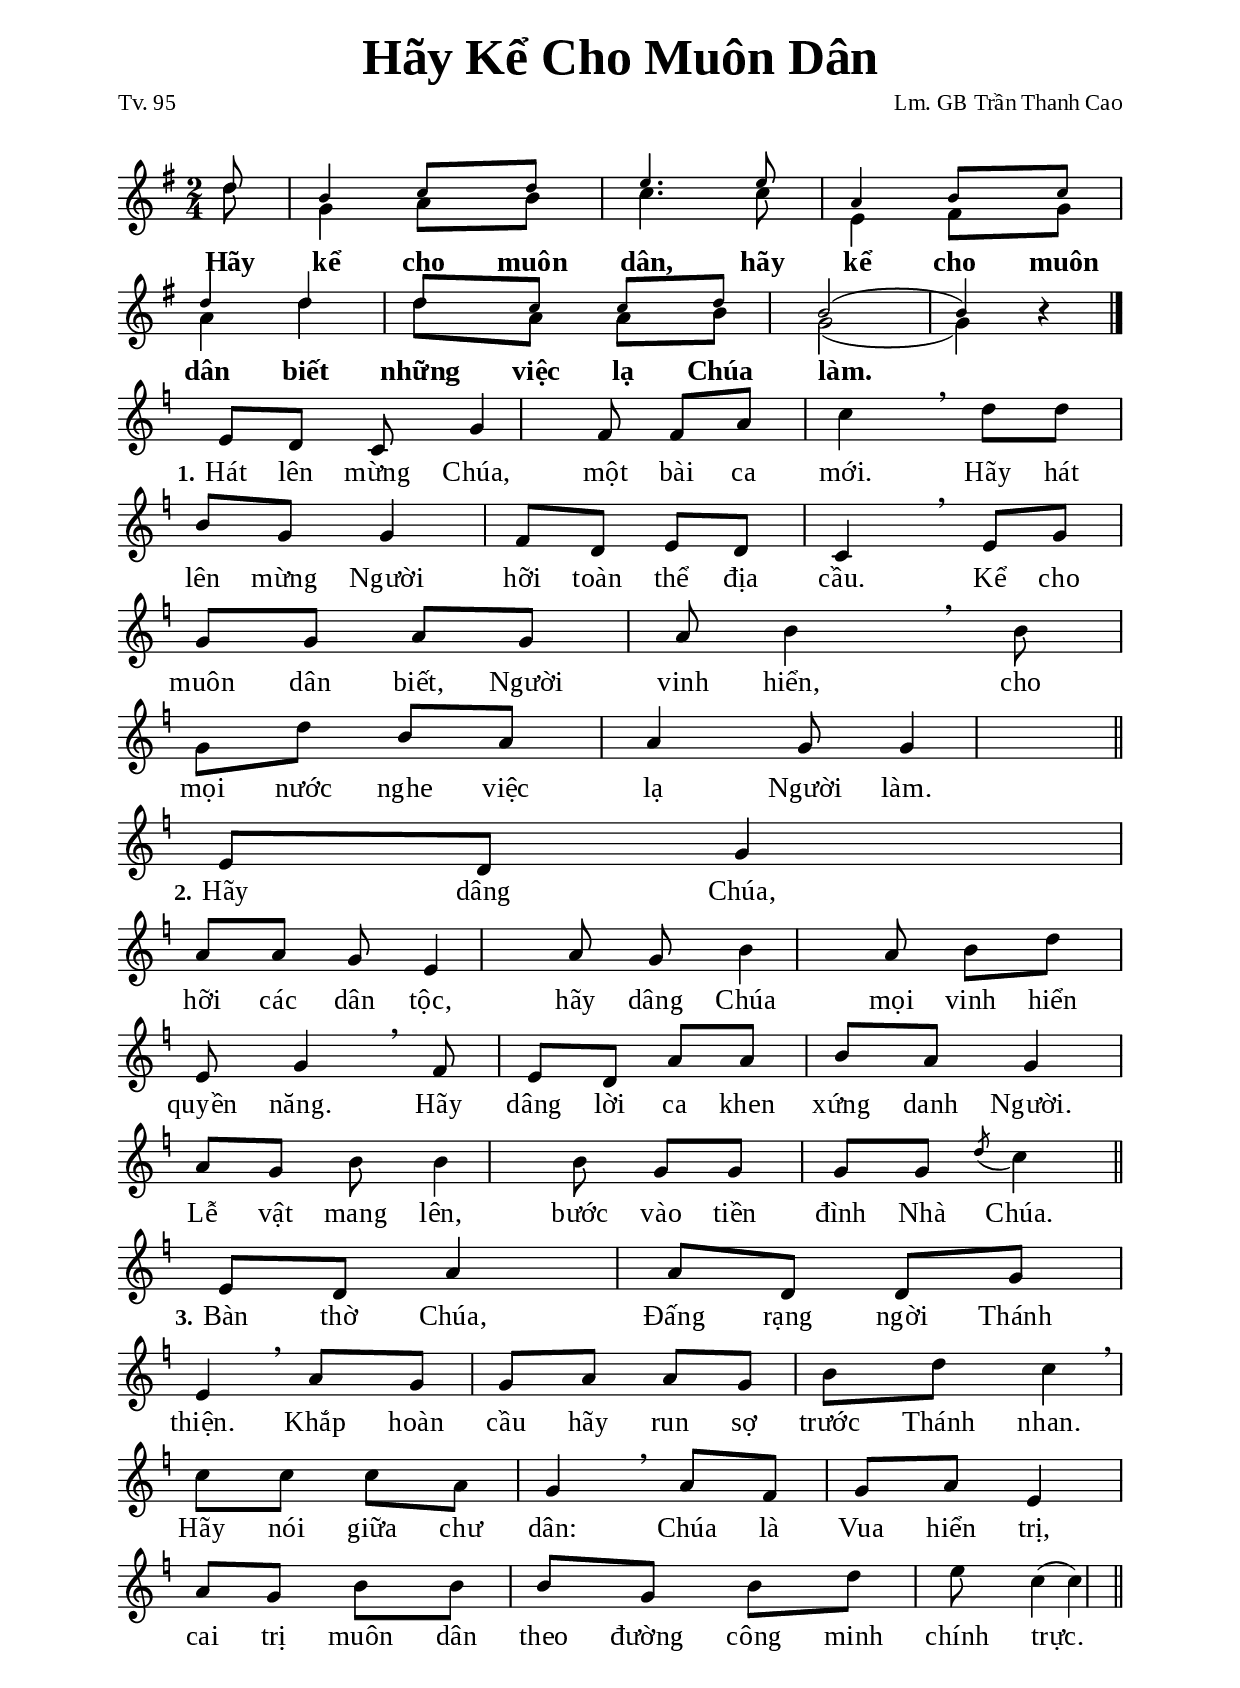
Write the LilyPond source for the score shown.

% Cài đặt chung
\version "2.22.1"
\include "english.ly"

\header {
  title = \markup { \fontsize #3 "Hãy Kể Cho Muôn Dân" }
  poet = "Tv. 95"
  composer = "Lm. GB Trần Thanh Cao"
  arranger = " "
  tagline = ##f
}

\paper {
  #(set-paper-size "a4")
  top-margin = 10\mm
  bottom-margin = 10\mm
  left-margin = 20\mm
  right-margin = 20\mm
  indent = #0
  #(define fonts
    (make-pango-font-tree
      "Liberation Serif"
      "Liberation Serif"
      "Liberation Serif"
      (/ 20 20)))
  page-count = #1
  system-system-spacing = #'((basic-distance . 13))
  score-system-spacing = #'((basic-distance . 13))
}

% Nhạc điệp khúc
nhacDiepKhucSop = \relative c'' {
  \partial 8 d8 |
  g,4 a8 b |
  c4. c8 |
  e,4 fs8 g |
  a4 d |
  d8 a a b |
  g2 ( |
  g4) r \bar "|."
}

nhacDiepKhucBas = \relative c'' {
  \partial 8 d8 |
  b4 c8 d |
  e4. e8 |
  a,4 b8 c |
  d4 d |
  d8 c c d |
  b2 ( |
  b4) r
}

% Nhạc phiên khúc
nhacPhienKhucMot = \relative c' {
  e8 d c g'4 f8 f a c4 \breathe
  d8 d b g g4 f8 d e d c4 \breathe
  e8 g g g a g a b4 \breathe
  b8 g d' b a a4 g8 g4 \bar "||"
}

nhacPhienKhucHai = \relative c' {
  e8 d g4 a8 a g e4 a8 g b4 a8 b d e, g4 \breathe
  f8 e d a' a b a g4
  a8 g b b4 b8 g g g g \acciaccatura d' c4 \bar "||"
}

nhacPhienKhucBa = \relative c' {
  e8 d a'4 a8 d, d g e4 \breathe
  a8 g g a a g b d c4 \breathe
  c8 c c a g4 \breathe
  a8 f g a e4 a8 g b b b g b d e c4 (c) \bar "||"
}

% Lời điệp khúc
loiDiepKhuc = \lyricmode {
  Hãy kể cho muôn dân,
  hãy kể cho muôn dân biết những việc lạ Chúa làm.
}

% Lời phiên khúc
loiPhienKhucMot = \lyricmode {
  \set stanza = #"1."
  Hát lên mừng Chúa, một bài ca mới.
  Hãy hát lên mừng Người hỡi toàn thể địa cầu.
  Kể cho muôn dân biết, Người vinh hiển,
  cho mọi nước nghe việc lạ Người làm.
}

loiPhienKhucHai = \lyricmode {
  \set stanza = #"2."
  Hãy dâng Chúa, hỡi các dân tộc,
  hãy dâng Chúa mọi vinh hiển quyền năng.
  Hãy dâng lời ca khen xứng danh Người.
  Lễ vật mang lên, bước vào tiền đình Nhà Chúa.
}

loiPhienKhucBa = \lyricmode {
  \set stanza = #"3."
  Bàn thờ Chúa, Đấng rạng ngời Thánh thiện.
  Khắp hoàn cầu hãy run sợ trước Thánh nhan.
  Hãy nói giữa chư dân:
  Chúa là Vua hiển trị,
  cai trị muôn dân theo đường công minh chính trực.
}


% Dàn trang
\score {
  \new ChoirStaff <<
    \new Staff = diepKhuc \with {
        \consists "Merge_rests_engraver"
        %\magnifyStaff #(magstep +1)
      }
      <<
      \new Voice = beSop {
        \voiceTwo \key g \major \time 2/4 \nhacDiepKhucSop
      }
      \new Voice = beBas {
        \override NoteHead.font-size = #-2
        \voiceOne \key g \major \time 2/4 \nhacDiepKhucBas
      }
    >>
    \new Lyrics \lyricsto beSop \loiDiepKhuc
  >>
  \layout {
    \override Lyrics.LyricText.font-series = #'bold
    \override Lyrics.LyricText.font-size = #+2
    \override Lyrics.LyricSpace.minimum-distance = #5
    \override Score.BarNumber.break-visibility = ##(#f #f #f)
    \override Score.SpacingSpanner.uniform-stretching = ##t
  }
}

\score {
  \new ChoirStaff <<
    \new Staff = phienKhuc \with {
        %\magnifyStaff #(magstep +1)
      }
      <<
      \new Voice = beSop {
        \key c \major \time 2/4
        \set Staff.keyAlterations = #`(((1 . 3) . ,NATURAL))
        \nhacPhienKhucMot
      }
    >>
    \new Lyrics \lyricsto beSop \loiPhienKhucMot
  >>
  \layout {
    \override Staff.TimeSignature.transparent = ##t
    \override Lyrics.LyricText.font-size = #+2
    \override Lyrics.LyricSpace.minimum-distance = #3
    \override Score.BarNumber.break-visibility = ##(#f #f #f)
    \override Score.SpacingSpanner.uniform-stretching = ##t
    \set Score.barAlways = ##t
    \set Score.defaultBarType = ""
  } 
}

\score {
  \new ChoirStaff <<
    \new Staff = phienKhuc \with {
        %\magnifyStaff #(magstep +1)
      }
      <<
      \new Voice = beSop {
        \key c \major \time 2/4
        \set Staff.keyAlterations = #`(((1 . 3) . ,NATURAL))
        \nhacPhienKhucHai
      }
    >>
    \new Lyrics \lyricsto beSop \loiPhienKhucHai
  >>
  \layout {
    \override Staff.TimeSignature.transparent = ##t
    \override Lyrics.LyricText.font-size = #+2
    \override Lyrics.LyricSpace.minimum-distance = #3
    \override Score.BarNumber.break-visibility = ##(#f #f #f)
    \override Score.SpacingSpanner.uniform-stretching = ##t
    \set Score.barAlways = ##t
    \set Score.defaultBarType = ""
  } 
}

\score {
  \new ChoirStaff <<
    \new Staff = phienKhuc \with {
        %\magnifyStaff #(magstep +1)
      }
      <<
      \new Voice = beSop {
        \key c \major \time 2/4
        \set Staff.keyAlterations = #`(((1 . 3) . ,NATURAL))
        \nhacPhienKhucBa
      }
    >>
    \new Lyrics \lyricsto beSop \loiPhienKhucBa
  >>
  \layout {
    \override Staff.TimeSignature.transparent = ##t
    \override Lyrics.LyricText.font-size = #+2
    \override Lyrics.LyricSpace.minimum-distance = #4
    \override Score.BarNumber.break-visibility = ##(#f #f #f)
    \override Score.SpacingSpanner.uniform-stretching = ##t
    \set Score.barAlways = ##t
    \set Score.defaultBarType = ""
  } 
}

